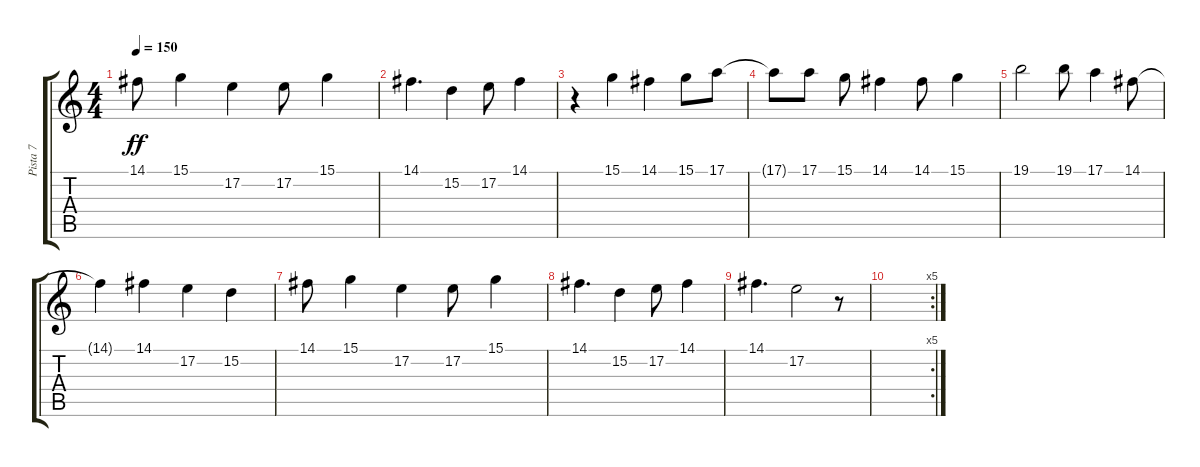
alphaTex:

\track ("Pista 7" "Pista 7") {instrument synthbrass1}
\staff {score tabs}
\tuning (E4 B3 G3 D3 A2 E2) {hide}
\ts (4 4)
\tempo 150
\clef g2
\ks c
14.1.8{dy ff} 15.1.4 17.2.4 17.2.8 15.1.4 |
14.1.4{d} 15.2.4 17.2.8 14.1.4 |
r.4 15.1.4 14.1.4 15.1.8 17.1.8 |
17.1{t}.8 17.1.8 15.1.8 14.1.4 14.1.8 15.1.4 |
19.1.2 19.1.8 17.1.4 14.1.8 |
14.1{t}.4 14.1.4 17.2.4 15.2.4 |
14.1.8 15.1.4 17.2.4 17.2.8 15.1.4 |
14.1.4{d} 15.2.4 17.2.8 14.1.4 |
14.1.4{d} 17.2.2 r.8 |
\rc 5
